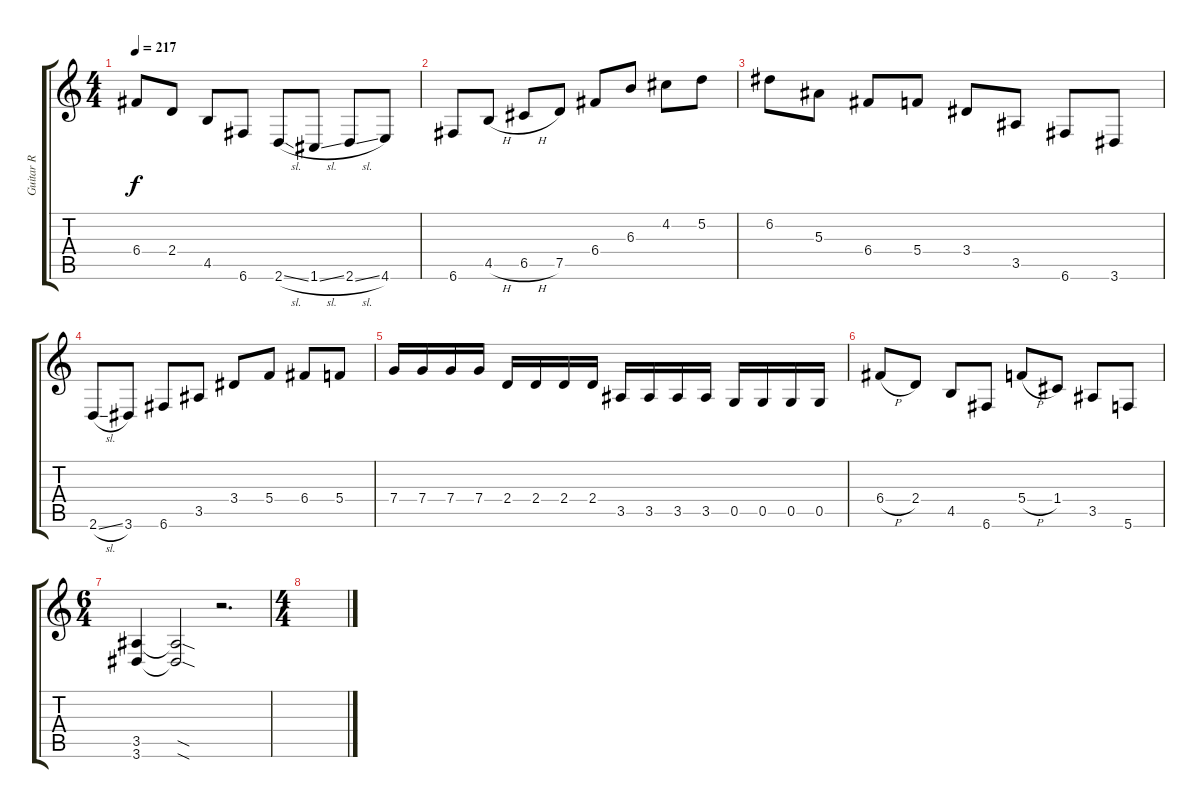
\track ("Guitar R" "Guitar R") {instrument distortionguitar}
\staff {score tabs}
\tuning (D4 A3 F3 C3 G2 C2) {hide}
\ts (4 4)
\tempo 217
\clef g2
\ks c
6.4.8{dy f} 2.4.8 4.5.8 6.6.8 2.6{sl}.8 1.6{sl}.8 2.6{sl}.8 4.6.8 |
6.6.8 4.5{h}.8 6.5{h}.8 7.5.8 6.4.8 6.3.8 4.2.8 5.2.8 |
6.2.8 5.3.8 6.4.8 5.4.8 3.4.8 3.5.8 6.6.8 3.6.8 |
2.6{sl}.8 3.6.8 6.6.8 3.5.8 3.4.8 5.4.8 6.4.8 5.4.8 |
7.4.16 7.4.16 7.4.16 7.4.16 2.4.16 2.4.16 2.4.16 2.4.16 3.5.16 3.5.16 3.5.16 3.5.16 0.5.16 0.5.16 0.5.16 0.5.16 |
6.4{h}.8 2.4.8 4.5.8 6.6.8 5.4{h}.8 1.4.8 3.5.8 5.6.8 |
\ts (6 4)
(3.5 3.6).4 (3.5{sod t} 3.6{sod t}).2 r.2{d} |
\ts (4 4)
